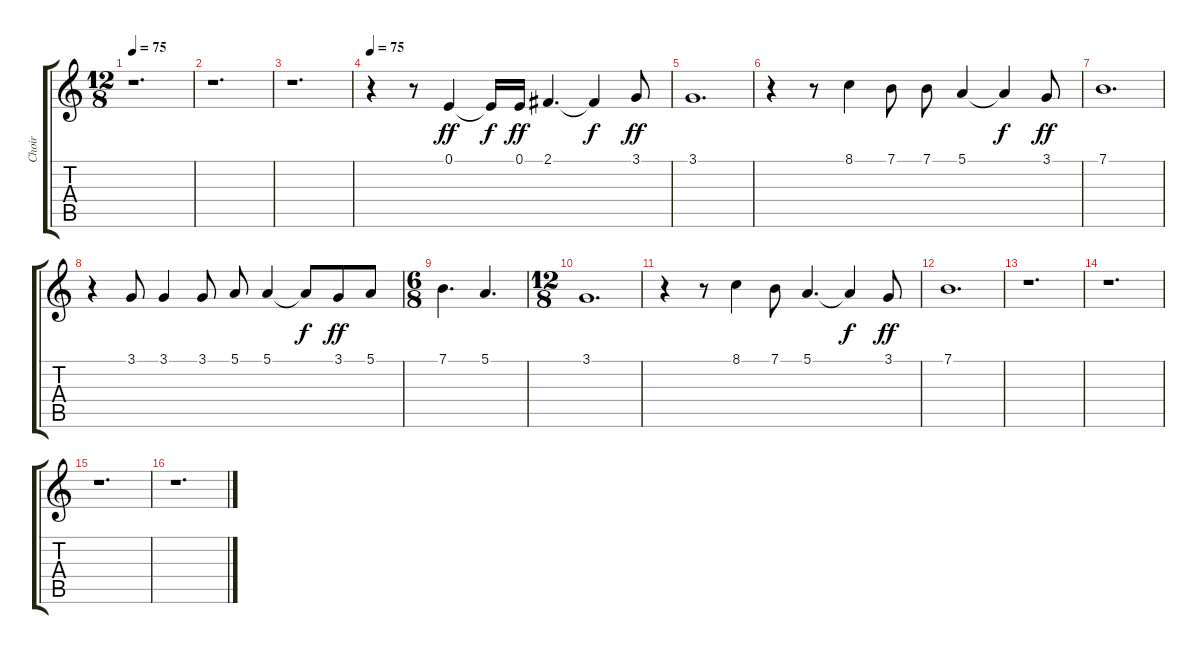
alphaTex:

\track ("Choir" "Choir") {instrument choiraahs}
\staff {score tabs}
\tuning (E4 B3 G3 D3 A2 E2) {hide}
\ts (12 8)
\tempo 75
\clef g2
\ks c
r.1{d dy ff} |
r.1{d} |
r.1{d} |
\tempo 75
r.4 r.8 0.1.4 0.1{t}.16{dy f} 0.1.16{dy ff} 2.1.4{d} 2.1{t}.4{dy f} 3.1.8{dy ff} |
3.1.1{d} |
r.4 r.8 8.1.4 7.1.8 7.1.8 5.1.4 5.1{t}.4{dy f} 3.1.8{dy ff} |
7.1.1{d} |
r.4 3.1.8 3.1.4 3.1.8 5.1.8 5.1.4 5.1{t}.8{dy f} 3.1.8{dy ff} 5.1.8 |
\ts (6 8)
7.1.4{d} 5.1.4{d} |
\ts (12 8)
3.1.1{d} |
r.4 r.8 8.1.4 7.1.8 5.1.4{d} 5.1{t}.4{dy f} 3.1.8{dy ff} |
7.1.1{d} |
r.1{d} |
r.1{d} |
r.1{d} |
r.1{d}
